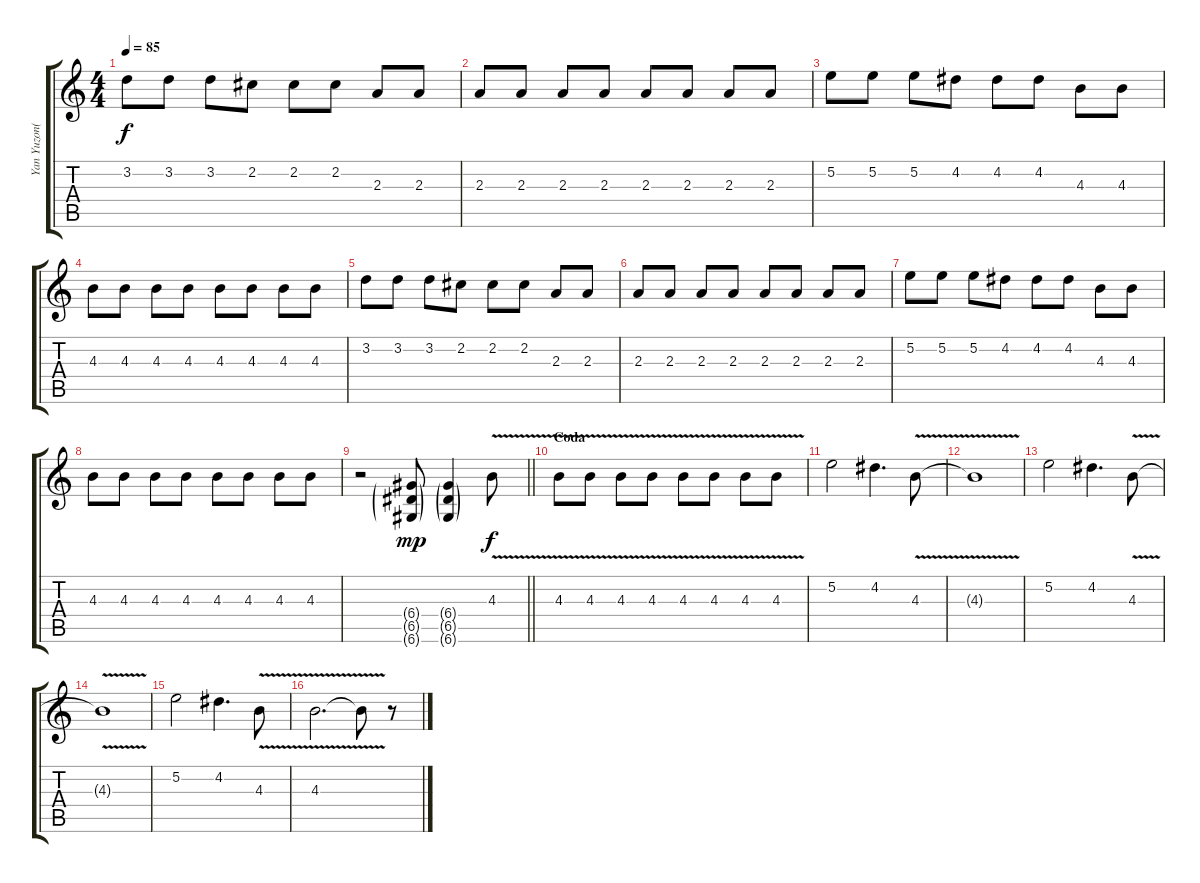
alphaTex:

\track ("Yan Yuzon(Distortion) " "Yan Yuzon(") {instrument distortionguitar}
\staff {score tabs}
\tuning (E4 B3 G3 D3 A2 D2) {hide}
\ts (4 4)
\tempo 85
\clef g2
\ks c
3.2.8{dy f} 3.2.8 3.2.8 2.2.8 2.2.8 2.2.8 2.3.8 2.3.8 |
2.3.8 2.3.8 2.3.8 2.3.8 2.3.8 2.3.8 2.3.8 2.3.8 |
5.2.8 5.2.8 5.2.8 4.2.8 4.2.8 4.2.8 4.3.8 4.3.8 |
4.3.8 4.3.8 4.3.8 4.3.8 4.3.8 4.3.8 4.3.8 4.3.8 |
3.2.8 3.2.8 3.2.8 2.2.8 2.2.8 2.2.8 2.3.8 2.3.8 |
2.3.8 2.3.8 2.3.8 2.3.8 2.3.8 2.3.8 2.3.8 2.3.8 |
5.2.8 5.2.8 5.2.8 4.2.8 4.2.8 4.2.8 4.3.8 4.3.8 |
4.3.8 4.3.8 4.3.8 4.3.8 4.3.8 4.3.8 4.3.8 4.3.8 |
\barLineRight lightlight
r.2 (6.4{g} 6.5{g} 6.6{g}).8{dy mp} (6.4{g} 6.5{g} 6.6{g}).4 4.3{v}.8{dy f} |
\section ("" "Coda")
4.3{v}.8 4.3{v}.8 4.3{v}.8 4.3{v}.8 4.3{v}.8 4.3{v}.8 4.3{v}.8 4.3{v}.8 |
5.2.2 4.2.4{d} 4.3{v}.8 |
4.3{t}.1 |
5.2.2 4.2.4{d} 4.3{v}.8 |
4.3{t}.1 |
5.2.2 4.2.4{d} 4.3{v}.8 |
4.3{v}.2{d} 4.3{t}.8 r.8
